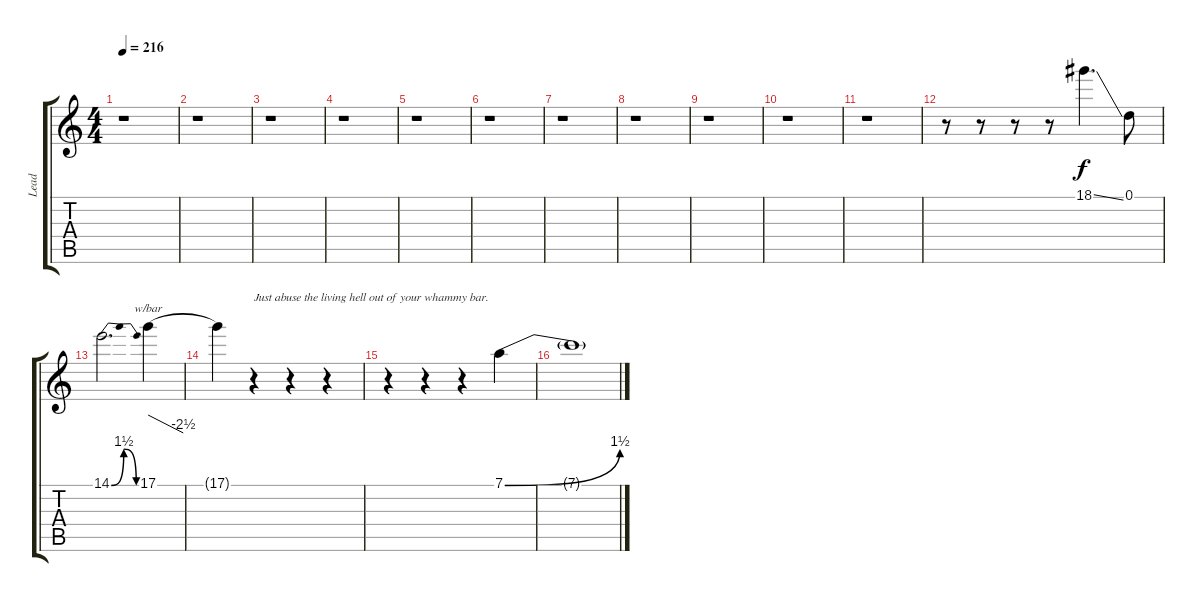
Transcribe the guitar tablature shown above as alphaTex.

\track ("Lead" "Lead") {instrument distortionguitar}
\staff {score tabs}
\tuning (D4 A3 F3 C3 G2 D2) {hide}
\ts (4 4)
\tempo 216
\clef g2
\ks c
r.1{dy f} |
r.1 |
r.1 |
r.1 |
r.1 |
r.1 |
r.1 |
r.1 |
r.1 |
r.1 |
r.1 |
r.8 r.8 r.8 r.8 18.1{ss}.4{d} 0.1.8 |
14.1{be (bendrelease 0 0 30 6 30 6 60 0)}.2{d} 17.1.4{tbe (dive default 0 0 60 -10)} |
17.1{t}.4 r.4{txt "Just abuse the living hell out of your whammy bar."} r.4 r.4 |
r.4 r.4 r.4 7.1{be (bend 0 0 60 6)}.4 |
7.1{t}.1
